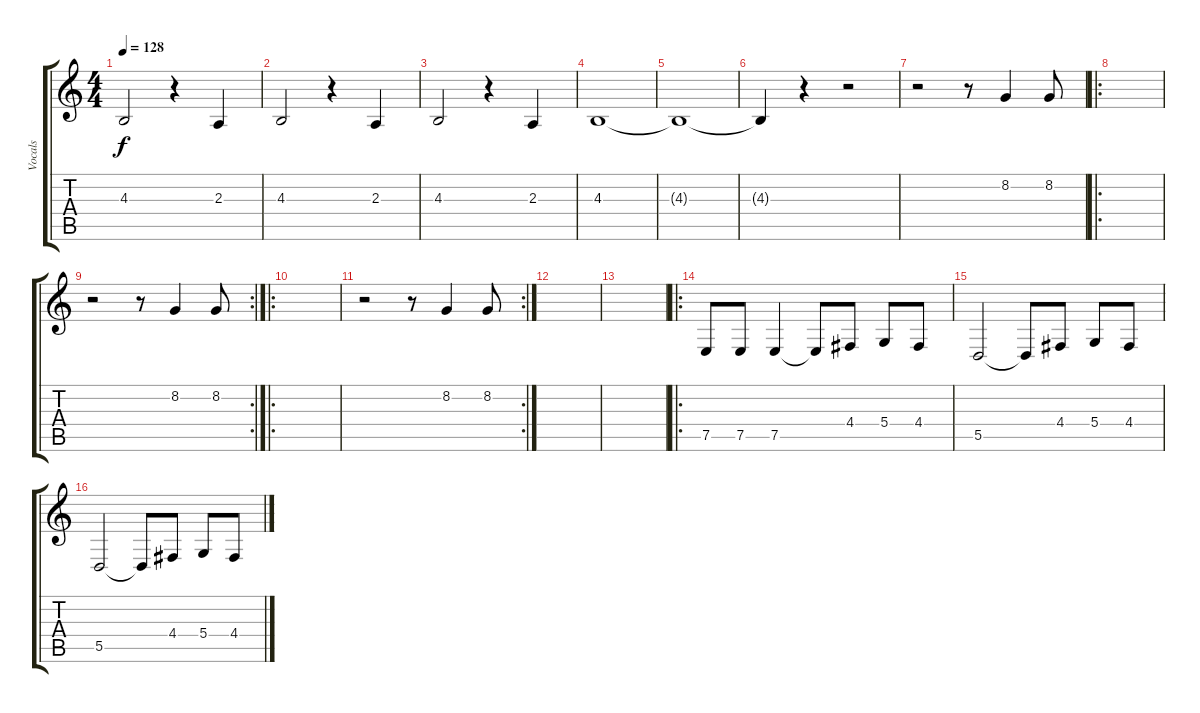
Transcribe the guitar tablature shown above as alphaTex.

\track ("Vocals" "Vocals") {instrument flute}
\staff {score tabs}
\tuning (E4 B3 G3 D3 A2 E2) {hide}
\ts (4 4)
\tempo 128
\clef g2
\ks c
4.3{t}.2{dy f} r.4 2.3.4 |
4.3.2 r.4 2.3.4 |
4.3.2 r.4 2.3.4 |
4.3.1 |
4.3{t}.1 |
4.3{t}.4 r.4 r.2 |
r.2{instrument fx7echoes} r.8 8.2.4 8.2.8 |
\ro
|
\rc 2
r.2 r.8 8.2.4 8.2.8 |
\ro
|
\rc 2
r.2 r.8 8.2.4 8.2.8 |
|
|
\ro
7.5.8 7.5.8 7.5.4 7.5{t}.8 4.4.8 5.4.8 4.4.8 |
5.5.2 5.5{t}.8 4.4.8 5.4.8 4.4.8 |
5.5.2 5.5{t}.8 4.4.8 5.4.8 4.4.8
